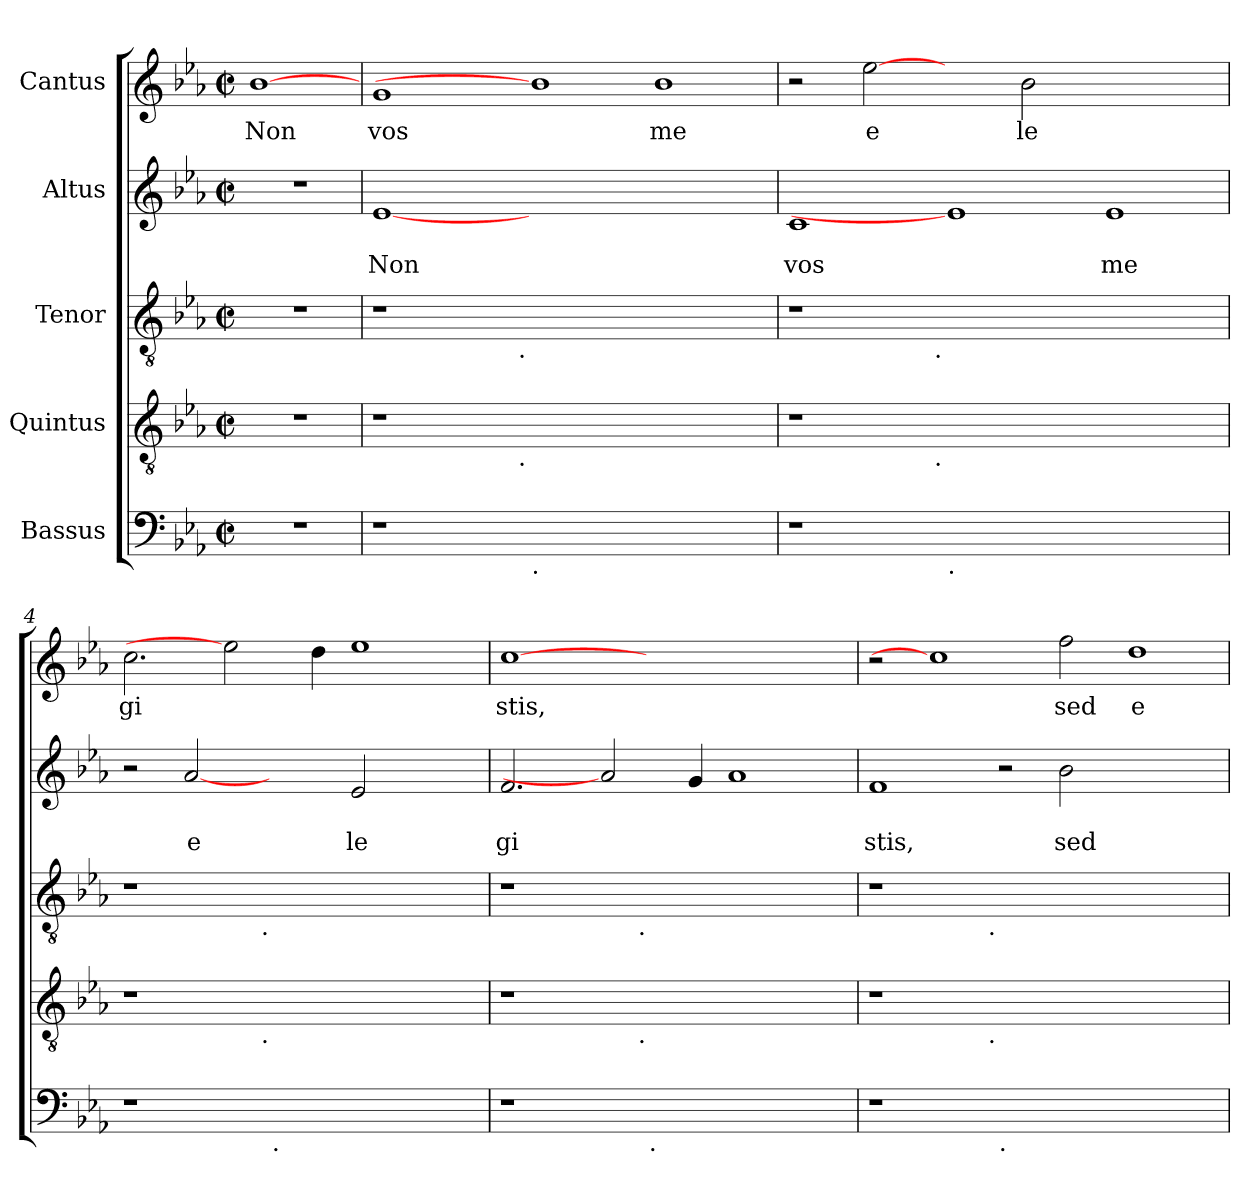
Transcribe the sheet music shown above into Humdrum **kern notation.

**kern	**kern	**kern	**kern	**text	**text	**kern	**text
*part5	*part4	*part3	*part2	*part2	*part2	*part1	*part1
*staff5	*staff4	*staff3	*staff2	*staff2	*staff2	*staff1	*staff1
*I"Bassus	*I"Quintus	*I"Tenor	*I"Altus	*	*	*I"Cantus	*
*clefF4	*clefGv2	*clefGv2	*clefG2	*	*	*clefG2	*
*k[b-e-a-]	*k[b-e-a-]	*k[b-e-a-]	*k[b-e-a-]	*	*	*k[b-e-a-]	*
*E-:	*E-:	*E-:	*E-:	*	*	*E-:	*
*M2/2	*M2/2	*M2/2	*M2/2	*	*	*M2/2	*
*met(c|)	*met(c|)	*met(c|)	*met(c|)	*	*	*met(c|)	*
=1	=1	=1	=1	=1	=1	=1	=1
!	!	!	!	!	!	!	!LO:LY:b
1r	1r	1r	1r	.	.	[1b-	Non
=2	=2	=2	=2	=2	=2	=2	=2
!	!	!	!	!	!LO:LY:b	!	!LO:LY:b
*	*^	*^	*	*	*	*	*
1r	1r	2ryy	1r	2ryy	[1e-	.	Non	1g	vos
.	.	4...ryy	.	4...ryy	.	.	.	.	.
!	!	!	!	!LO:TX:b:t=.	!	!	!	!	!
!	!	!LO:TX:b:t=.	!	!	!	!	!	!	!
.	.	1ryy	.	1ryy	.	.	.	.	.
!LO:TX:b:t=.	!	!	!	!	!	!	!	!	!
0ryy	0ryy	.	0ryy	.	0ryy	.	.	1b-]	.
.	.	1ryy	.	1ryy	.	.	.	.	.
!	!	!	!	!	!	!	!	!	!LO:LY:b
.	.	.	.	.	.	.	.	1b-	me
.	.	32ryy	.	32ryy	.	.	.	.	.
=3	=3	=3	=3	=3	=3	=3	=3	=3	=3
!	!	!	!	!	!	!	!LO:LY:b	!	!
1r	1r	2ryy	1r	2ryy	1c	.	vos	2r	.
!	!	!	!	!	!	!	!	!	!LO:LY:b
.	.	4...ryy	.	4...ryy	.	.	.	[2ee-	e
!	!	!	!	!LO:TX:b:t=.	!	!	!	!	!
!	!	!LO:TX:b:t=.	!	!	!	!	!	!	!
.	.	1ryy	.	1ryy	.	.	.	.	.
!LO:TX:b:t=.	!	!	!	!	!	!	!	!	!
0ryy	0ryy	.	0ryy	.	1e-]	.	.	2ryy	.
!	!	!	!	!	!	!	!	!	!LO:LY:b
.	.	.	.	.	.	.	.	2b-\	le
.	.	1ryy	.	1ryy	.	.	.	.	.
!	!	!	!	!	!	!	!LO:LY:b	!	!
.	.	.	.	.	1e-	.	me	1ryy	.
.	.	32ryy	.	32ryy	.	.	.	.	.
=4	=4	=4	=4	=4	=4	=4	=4	=4	=4
!	!	!	!	!	!	!	!	!	!LO:LY:b
1r	1r	2ryy	1r	2ryy	2r	.	.	2.cc\	gi
!	!	!	!	!	!	!	!LO:LY:b	!	!
.	.	4...ryy	.	4...ryy	[2a-	.	e	.	.
.	.	.	.	.	.	.	.	2ee-]	.
!	!	!	!	!LO:TX:b:t=.	!	!	!	!	!
!	!	!LO:TX:b:t=.	!	!	!	!	!	!	!
.	.	1ryy	.	1ryy	.	.	.	.	.
!LO:TX:b:t=.	!	!	!	!	!	!	!	!	!
1.ryy	1.ryy	.	1.ryy	.	2ryy	.	.	.	.
.	.	.	.	.	.	.	.	4dd\	.
!	!	!	!	!	!	!	!LO:LY:b	!	!
.	.	.	.	.	2e-/	.	le	1ee-	.
.	.	2ryy	.	2ryy	.	.	.	.	.
.	.	.	.	.	2ryy	.	.	.	.
.	.	32ryy	.	32ryy	.	.	.	.	.
=5	=5	=5	=5	=5	=5	=5	=5	=5	=5
!	!	!	!	!	!	!	!LO:LY:b	!	!LO:LY:b
1r	1r	2ryy	1r	2ryy	2.f/	.	gi	[1cc	stis,
.	.	4...ryy	.	4...ryy	.	.	.	.	.
.	.	.	.	.	2a-]	.	.	.	.
!	!	!	!	!LO:TX:b:t=.	!	!	!	!	!
!	!	!LO:TX:b:t=.	!	!	!	!	!	!	!
.	.	1ryy	.	1ryy	.	.	.	.	.
!LO:TX:b:t=.	!	!	!	!	!	!	!	!	!
1.ryy	1.ryy	.	1.ryy	.	.	.	.	1.ryy	.
.	.	.	.	.	4g/	.	.	.	.
.	.	.	.	.	1a-	.	.	.	.
.	.	2ryy	.	2ryy	.	.	.	.	.
.	.	32ryy	.	32ryy	.	.	.	.	.
=6	=6	=6	=6	=6	=6	=6	=6	=6	=6
!	!	!	!	!	!	!	!LO:LY:b	!	!
1r	1r	2ryy	1r	2ryy	1f	.	stis,	2r	.
.	.	4...ryy	.	4...ryy	.	.	.	1cc]	.
!	!	!	!	!LO:TX:b:t=.	!	!	!	!	!
!	!	!LO:TX:b:t=.	!	!	!	!	!	!	!
.	.	1ryy	.	1ryy	.	.	.	.	.
!LO:TX:b:t=.	!	!	!	!	!	!	!	!	!
0ryy	0ryy	.	0ryy	.	2r	.	.	.	.
!	!	!	!	!	!	!	!LO:LY:b	!	!LO:LY:b
.	.	.	.	.	2b-\	.	sed	2ff\	sed
.	.	1ryy	.	1ryy	.	.	.	.	.
!	!	!	!	!	!	!	!	!	!LO:LY:b
.	.	.	.	.	1ryy	.	.	1dd	e
.	.	32ryy	.	32ryy	.	.	.	.	.
*	*v	*v	*	*	*	*	*	*	*
*	*	*v	*v	*	*	*	*	*
=	=	=	=	=	=	=	=
*-	*-	*-	*-	*-	*-	*-	*-
